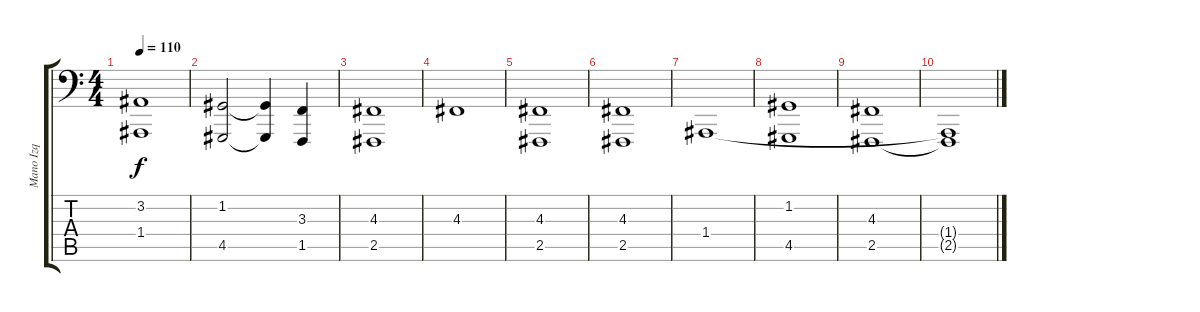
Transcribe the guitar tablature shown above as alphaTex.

\track ("Mano Izq" "Mano Izq") {instrument acousticgrandpiano}
\staff {score tabs}
\tuning (C3 G2 D2 A1 E1 B0) {hide}
\ts (4 4)
\tempo 110
\clef f4
\ks c
(3.2 1.4).1{dy f} |
(1.2 4.5).2 (1.2{t} 4.5{t}).4 (3.3 1.5).4 |
(4.3 2.5).1 |
4.3.1 |
(4.3 2.5).1 |
(4.3 2.5).1 |
1.4.1 |
(1.2 4.5).1 |
(4.3 2.5).1 |
(1.4{t} 2.5{t}).1
